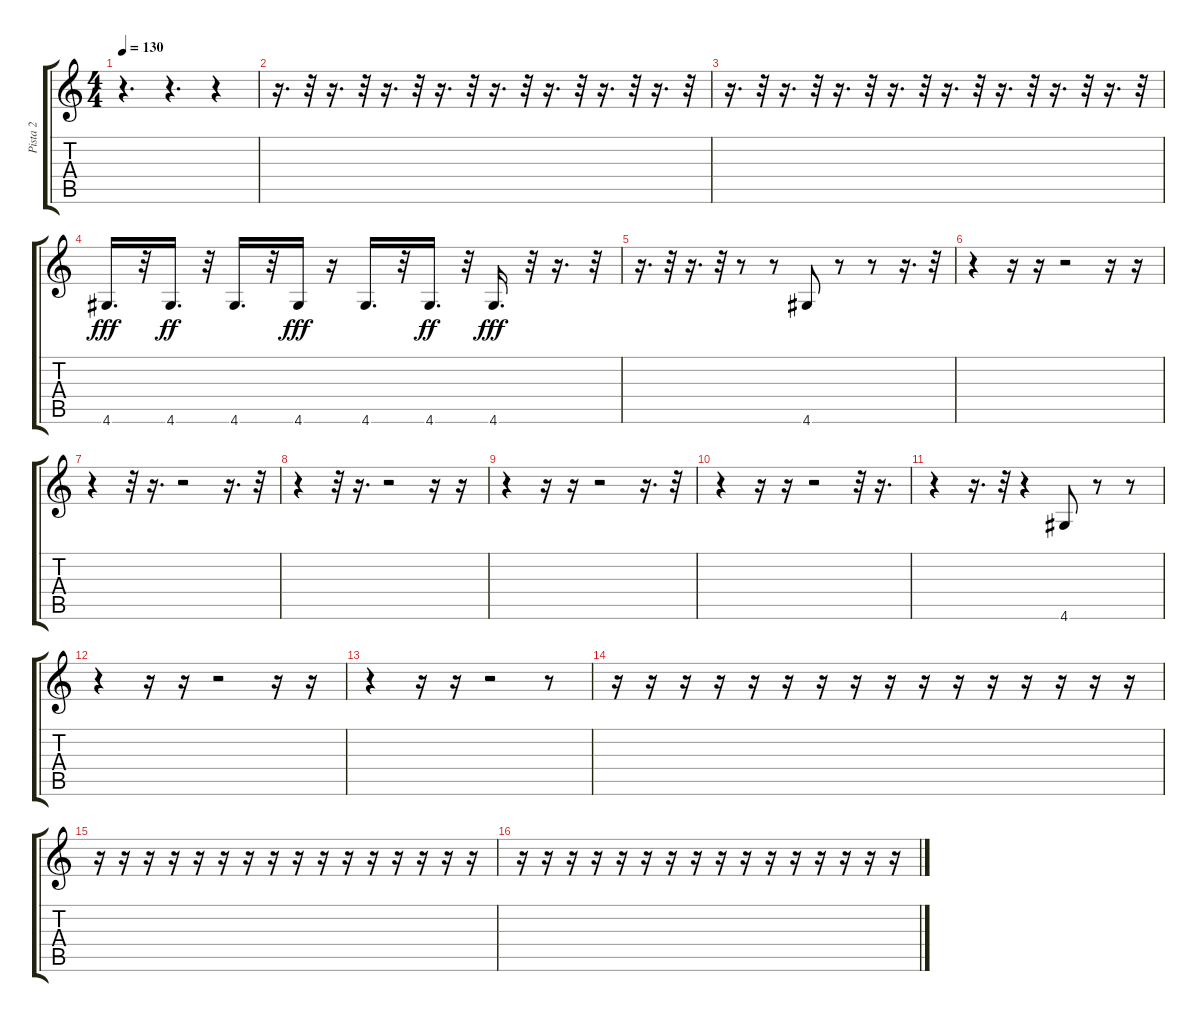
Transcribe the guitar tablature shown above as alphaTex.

\track ("Pista 2" "Pista 2") {instrument fretlessbass}
\staff {score tabs}
\tuning (E4 B3 G3 D3 A2 E2) {hide}
\ts (4 4)
\tempo 130
\clef g2
\ks c
r.4{d dy f} r.4{d} r.4 |
r.16{d} r.32 r.16{d} r.32 r.16{d} r.32 r.16{d} r.32 r.16{d} r.32 r.16{d} r.32 r.16{d} r.32 r.16{d} r.32 |
r.16{d} r.32 r.16{d} r.32 r.16{d} r.32 r.16{d} r.32 r.16{d} r.32 r.16{d} r.32 r.16{d} r.32 r.16{d} r.32 |
4.6.16{d dy fff} r.32 4.6.16{d dy ff} r.32 4.6.16{d} r.32 4.6.16{dy fff} r.16 4.6.16{d} r.32 4.6.16{d dy ff} r.32 4.6.16{d dy fff} r.32 r.16{d} r.32 |
r.16{d} r.32 r.16{d} r.32 r.8 r.8 4.6.8 r.8 r.8 r.16{d} r.32 |
r.4 r.16 r.16 r.2 r.16 r.16 |
r.4 r.32 r.16{d} r.2 r.16{d} r.32 |
r.4 r.32 r.16{d} r.2 r.16 r.16 |
r.4 r.16 r.16 r.2 r.16{d} r.32 |
r.4 r.16 r.16 r.2 r.32 r.16{d} |
r.4 r.16{d} r.32 r.4 4.6.8 r.8 r.8 |
r.4 r.16 r.16 r.2 r.16 r.16 |
r.4 r.16 r.16 r.2 r.8 |
r.16 r.16 r.16 r.16 r.16 r.16 r.16 r.16 r.16 r.16 r.16 r.16 r.16 r.16 r.16 r.16 |
r.16 r.16 r.16 r.16 r.16 r.16 r.16 r.16 r.16 r.16 r.16 r.16 r.16 r.16 r.16 r.16 |
r.16 r.16 r.16 r.16 r.16 r.16 r.16 r.16 r.16 r.16 r.16 r.16 r.16 r.16 r.16 r.16
